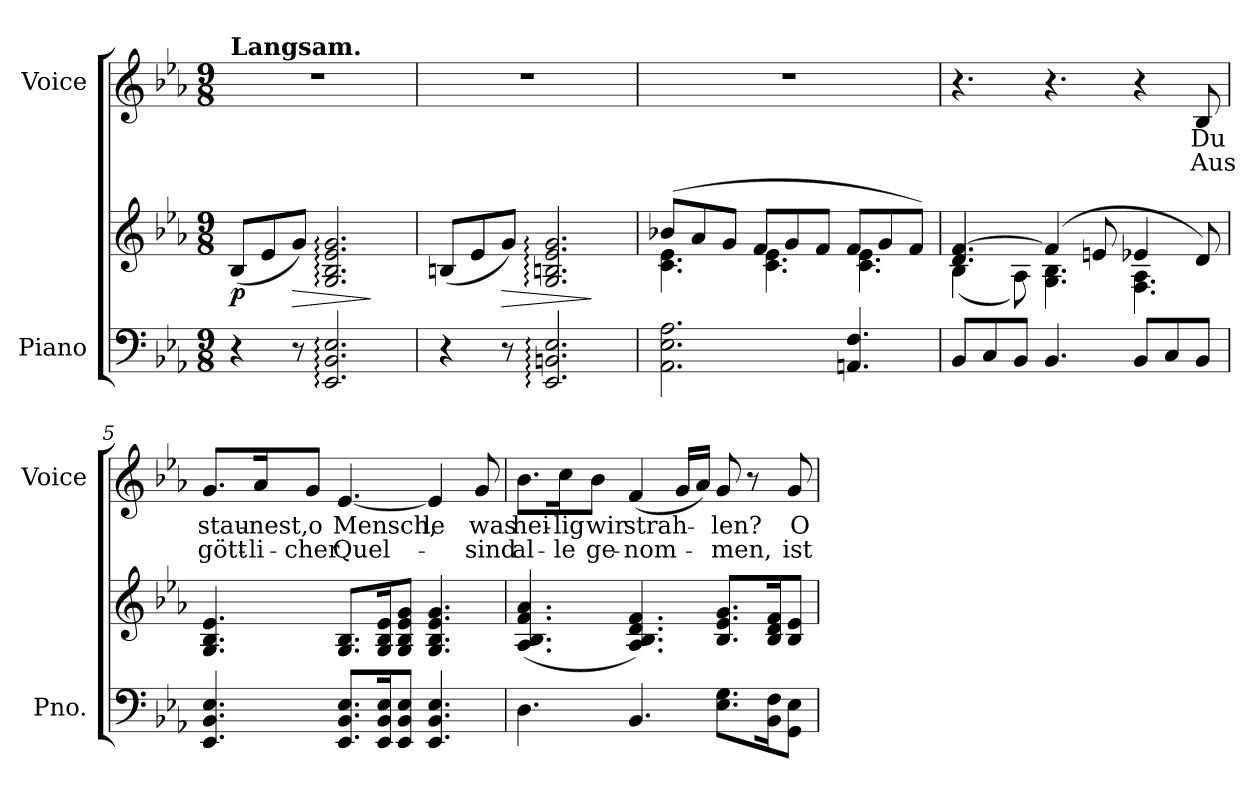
**kern	**kern	**dynam	**kern	**text	**text
*part2	*part2	*part2	*part1	*part1	*part1
*staff3	*staff2	*staff2/3	*staff1	*staff1	*staff1
*I"Piano	*	*	*I"Voice	*	*
*I'Pno.	*	*	*I'Voice	*	*
!!LO:PB:g=z
*clefF4	*clefG2	*	*clefG2	*	*
*k[b-e-a-]	*k[b-e-a-]	*	*k[b-e-a-]	*	*
*E-:	*E-:	*	*E-:	*	*
*M9/8	*M9/8	*	*M9/8	*	*
*MM60	*MM60	*	*MM60	*	*
=1	=1	=1	=1	=1	=1
!	!	!	!LO:TX:a:B:t=Langsam.	!	!
!	!	!	!LO:N:vis=1	!	!
4r	(8B-i/L	p	8%9r	.	.
.	8e-i/	.	.	.	.
!	!	!LO:HP:b	!	!	!
8r	8gi/J)	>	.	.	.
2.EE-i/: 2.BB-i: 2.E-i:	2.Gi/: 2.B-i: 2.e-i: 2.gi:	.	.	.	.
.	.	]	.	.	.
=2	=2	=2	=2	=2	=2
!	!	!	!LO:N:vis=1	!	!
4r	(8Bni/L	.	8%9r	.	.
.	8e-i/	.	.	.	.
!	!	!LO:HP:b	!	!	!
8r	8gi/J)	>	.	.	.
2.EE-i/: 2.BBni: 2.E-i:	2.Gi/: 2.Bni: 2.e-i: 2.gi:	.	.	.	.
.	.	]	.	.	.
=3	=3	=3	=3	=3	=3
*	*^	*	*	*	*
!	!	!	!	!LO:N:vis=1	!	!
2.AA-i\ 2.E-i 2.A-i	(8b-Xi/L	4.ci\ 4.e-i	.	8%9r	.	.
.	8a-i/	.	.	.	.	.
.	8gi/J	.	.	.	.	.
.	8fi/L	4.ci\ 4.e-i	.	.	.	.
.	8gi/	.	.	.	.	.
.	8fi/J	.	.	.	.	.
4.AAni/ 4.Fi	8fi/L	4.ci\ 4.e-i	.	.	.	.
.	8gi/	.	.	.	.	.
.	8fi/J)	.	.	.	.	.
=4	=4	=4	=4	=4	=4	=4
8BB-i/L	4.di/ [>4.fi	(4B-i\	.	4.r	.	.
8Ci/	.	.	.	.	.	.
8BB-i/J	.	8A-i\)	.	.	.	.
4.BB-i/	(4fi/]	4.Gi\ 4.B-i	.	4.r	.	.
.	8eni/	.	.	.	.	.
8BB-i/L	4e-Xi/	4.Fi\ 4.A-i	.	4r	.	.
8Ci/	.	.	.	.	.	.
!	!	!	!	!	!LO:LY:b:color=#000000	!LO:LY:b:color=#000000
8BB-i/J	8di/)	.	.	8B-i/	Du	Aus
*	*v	*v	*	*	*	*
!!LO:LB:g=z
=5	=5	=5	=5	=5	=5
!	!	!	!	!LO:LY:b:color=#000000	!LO:LY:b:color=#000000
4.EE-i/ 4.BB-i 4.E-i	4.Gi/ 4.B-i 4.e-i	.	8.gi/L	stau-	gött-
!	!	!	!	!LO:LY:b:color=#000000	!LO:LY:b:color=#000000
.	.	.	16a-i/k	-nest,	-li-
!	!	!	!	!LO:LY:b:color=#000000	!LO:LY:b:color=#000000
.	.	.	8gi/J	o	-cher
!	!	!	!	!LO:LY:b:color=#000000	!LO:LY:b:color=#000000
8.EE-i/ 8.BB-i 8.E-iL	8.Gi/ 8.B-iL	.	[<4.e-i/	Mensch,	Quel-
16EE-i/ 16BB-i 16E-ik	16Gi/ 16B-i 16e-ik	.	.	.	.
8EE-i/ 8BB-i 8E-iJ	8Gi/ 8B-i 8e-i 8giJ	.	.	.	.
!	!	!	!	!LO:LY:b:color=#000000	!
4.EE-i/ 4.BB-i 4.E-i	4.Gi/ 4.B-i 4.e-i 4.gi	.	4e-i/]	-le	.
!	!	!	!	!LO:LY:b:color=#000000	!LO:LY:b:color=#000000
.	.	.	8gi/	was	sind
=6	=6	=6	=6	=6	=6
!	!	!	!	!LO:LY:b:color=#000000	!LO:LY:b:color=#000000
4.Di\	(4.A-i/ 4.B-i 4.fi 4.a-i	.	8.b-i\L	hei-	al-
!	!	!	!	!LO:LY:b:color=#000000	!LO:LY:b:color=#000000
.	.	.	16cci\k	-lig	-le
!	!	!	!	!LO:LY:b:color=#000000	!LO:LY:b:color=#000000
.	.	.	8b-i\J	wir	ge-
!	!	!	!	!LO:LY:b:color=#000000	!LO:LY:b:color=#000000
4.BB-i/	4.A-i/ 4.B-i 4.di 4.fi)	.	(4fi/	strah-	-nom-
.	.	.	16gi/LL	.	.
.	.	.	16a-i/JJ)	.	.
!	!	!	!	!LO:LY:b:color=#000000	!LO:LY:b:color=#000000
8.E-i\ 8.GiL	8.B-i/ 8.e-i 8.giL	.	8gi/	-len?	-men,
.	.	.	8r	.	.
16BB-i\ 16Fik	16B-i/ 16di 16fik	.	.	.	.
!	!	!	!	!LO:LY:b:color=#000000	!LO:LY:b:color=#000000
8GGi\ 8E-iJ	8B-i/ 8e-iJ	.	8gi/	O	ist
=	=	=	=	=	=
*-	*-	*-	*-	*-	*-
